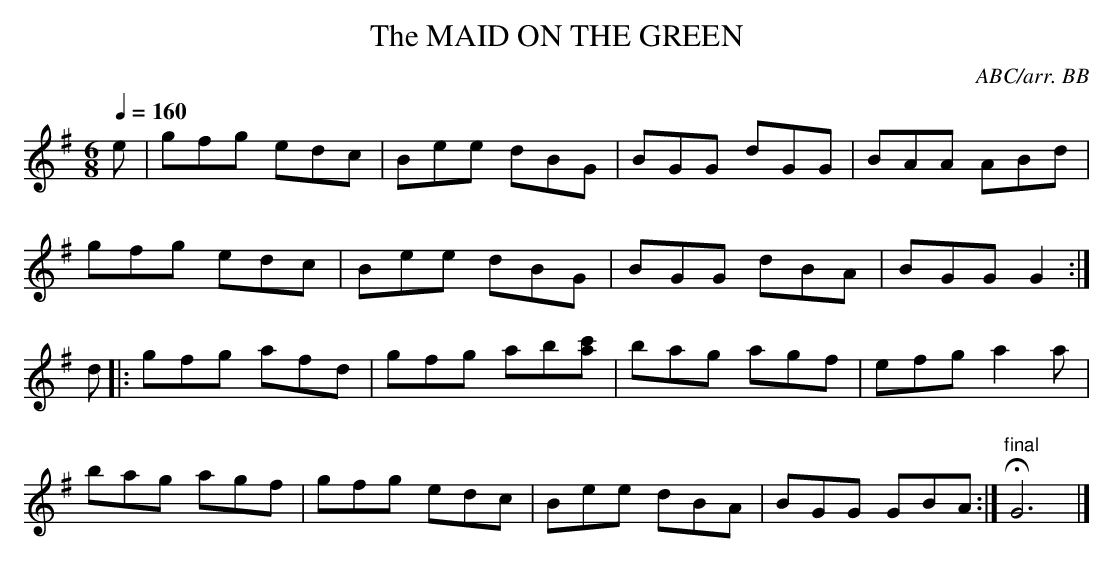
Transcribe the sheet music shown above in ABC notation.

X:1
T:MAID ON THE GREEN, The
C:ABC/arr. BB
Y:"well marked"]
L:1/8
M:6/8
Q:1/4=160
K:G % source key = F
e|gfg edc|Bee dBG|BGG dGG|BAA ABd|
gfg edc|Bee dBG|BGG dBA|BGG G2 :|
d|:gfg afd|gfg ab[ac']|bag agf|efg a2a|
bag agf|gfg edc|Bee dBA|BGG GBA:|"final"HG6|]
